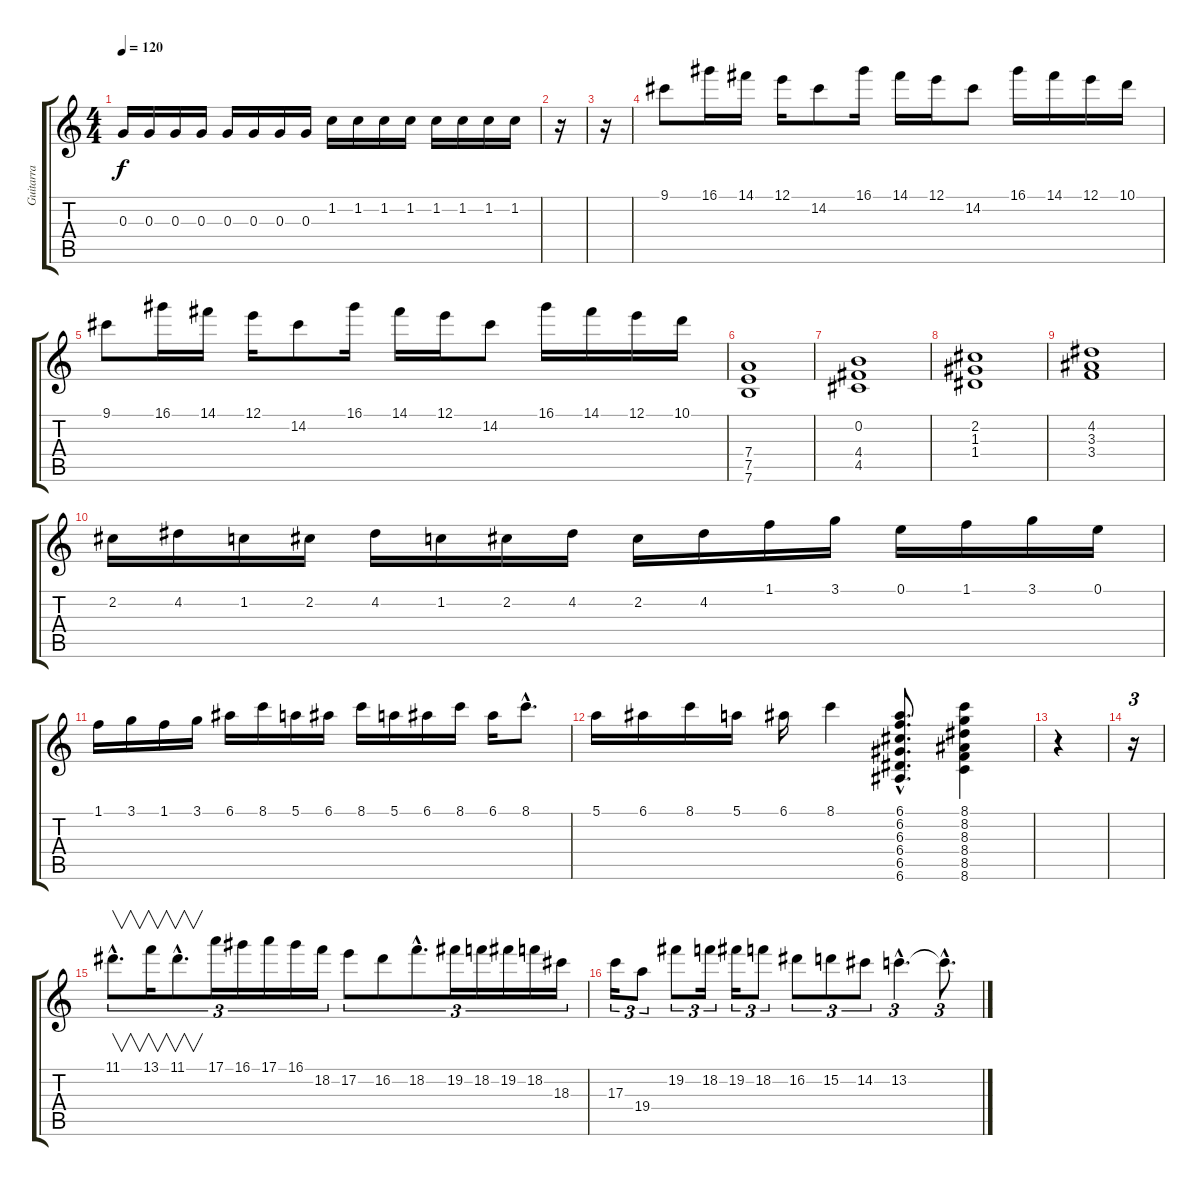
\track ("Guitarra" "Guitarra") {instrument distortionguitar}
\staff {score tabs}
\tuning (E4 B3 G3 D3 A2 E2) {hide}
\ts (4 4)
\tempo 120
\clef g2
\ks c
0.3.16{dy f} 0.3.16 0.3.16 0.3.16 0.3.16 0.3.16 0.3.16 0.3.16 1.2.16 1.2.16 1.2.16 1.2.16 1.2.16 1.2.16 1.2.16 1.2.16 |
r.16 |
r.16 |
9.1.8 16.1.16 14.1.16 12.1.16 14.2.8 16.1.16 14.1.16 12.1.16 14.2.8 16.1.16 14.1.16 12.1.16 10.1.16 |
9.1.8 16.1.16 14.1.16 12.1.16 14.2.8 16.1.16 14.1.16 12.1.16 14.2.8 16.1.16 14.1.16 12.1.16 10.1.16 |
(7.4 7.5 7.6).1 |
(0.2 4.4 4.5).1 |
(2.2 1.3 1.4).1 |
(4.2 3.3 3.4).1 |
2.2.16 4.2.16 1.2.16 2.2.16 4.2.16 1.2.16 2.2.16 4.2.16 2.2.16 4.2.16 1.1.16 3.1.16 0.1.16 1.1.16 3.1.16 0.1.16 |
1.1.16 3.1.16 1.1.16 3.1.16 6.1.16 8.1.16 5.1.16 6.1.16 8.1.16 5.1.16 6.1.16 8.1.16 6.1.16 8.1{hac}.8{d} |
5.1.16 6.1.16 8.1.16 5.1.16 6.1.16 8.1.4 (6.1{hac} 6.2{hac} 6.3{hac} 6.4{hac} 6.5{hac} 6.6{hac}).8{d} (8.1 8.2 8.3 8.4 8.5 8.6).4 |
r.4 |
r.16{tu (3 2)} |
11.1{hac}.8{v d tu (3 2)} 13.1.16{v tu (3 2)} 11.1{hac}.8{v d tu (3 2)} 17.1.16{tu (3 2)} 16.1.16{tu (3 2)} 17.1.16{tu (3 2)} 16.1.16{tu (3 2)} 18.2.16{tu (3 2)} 17.2.8{tu (3 2)} 16.2.8{tu (3 2)} 18.2{hac}.8{d tu (3 2)} 19.2.16{tu (3 2)} 18.2.16{tu (3 2)} 19.2.16{tu (3 2)} 18.2.16{tu (3 2)} 18.3.16{tu (3 2)} |
17.3.16{tu (3 2)} 19.4.8{tu (3 2)} 19.2.8{tu (3 2)} 18.2.16{tu (3 2)} 19.2.16{tu (3 2)} 18.2.8{tu (3 2)} 16.2.8{tu (3 2)} 15.2.8{tu (3 2)} 14.2.8{tu (3 2)} 13.2{hac}.4{d tu (3 2)} 13.2{hac t}.8{d tu (3 2)}
